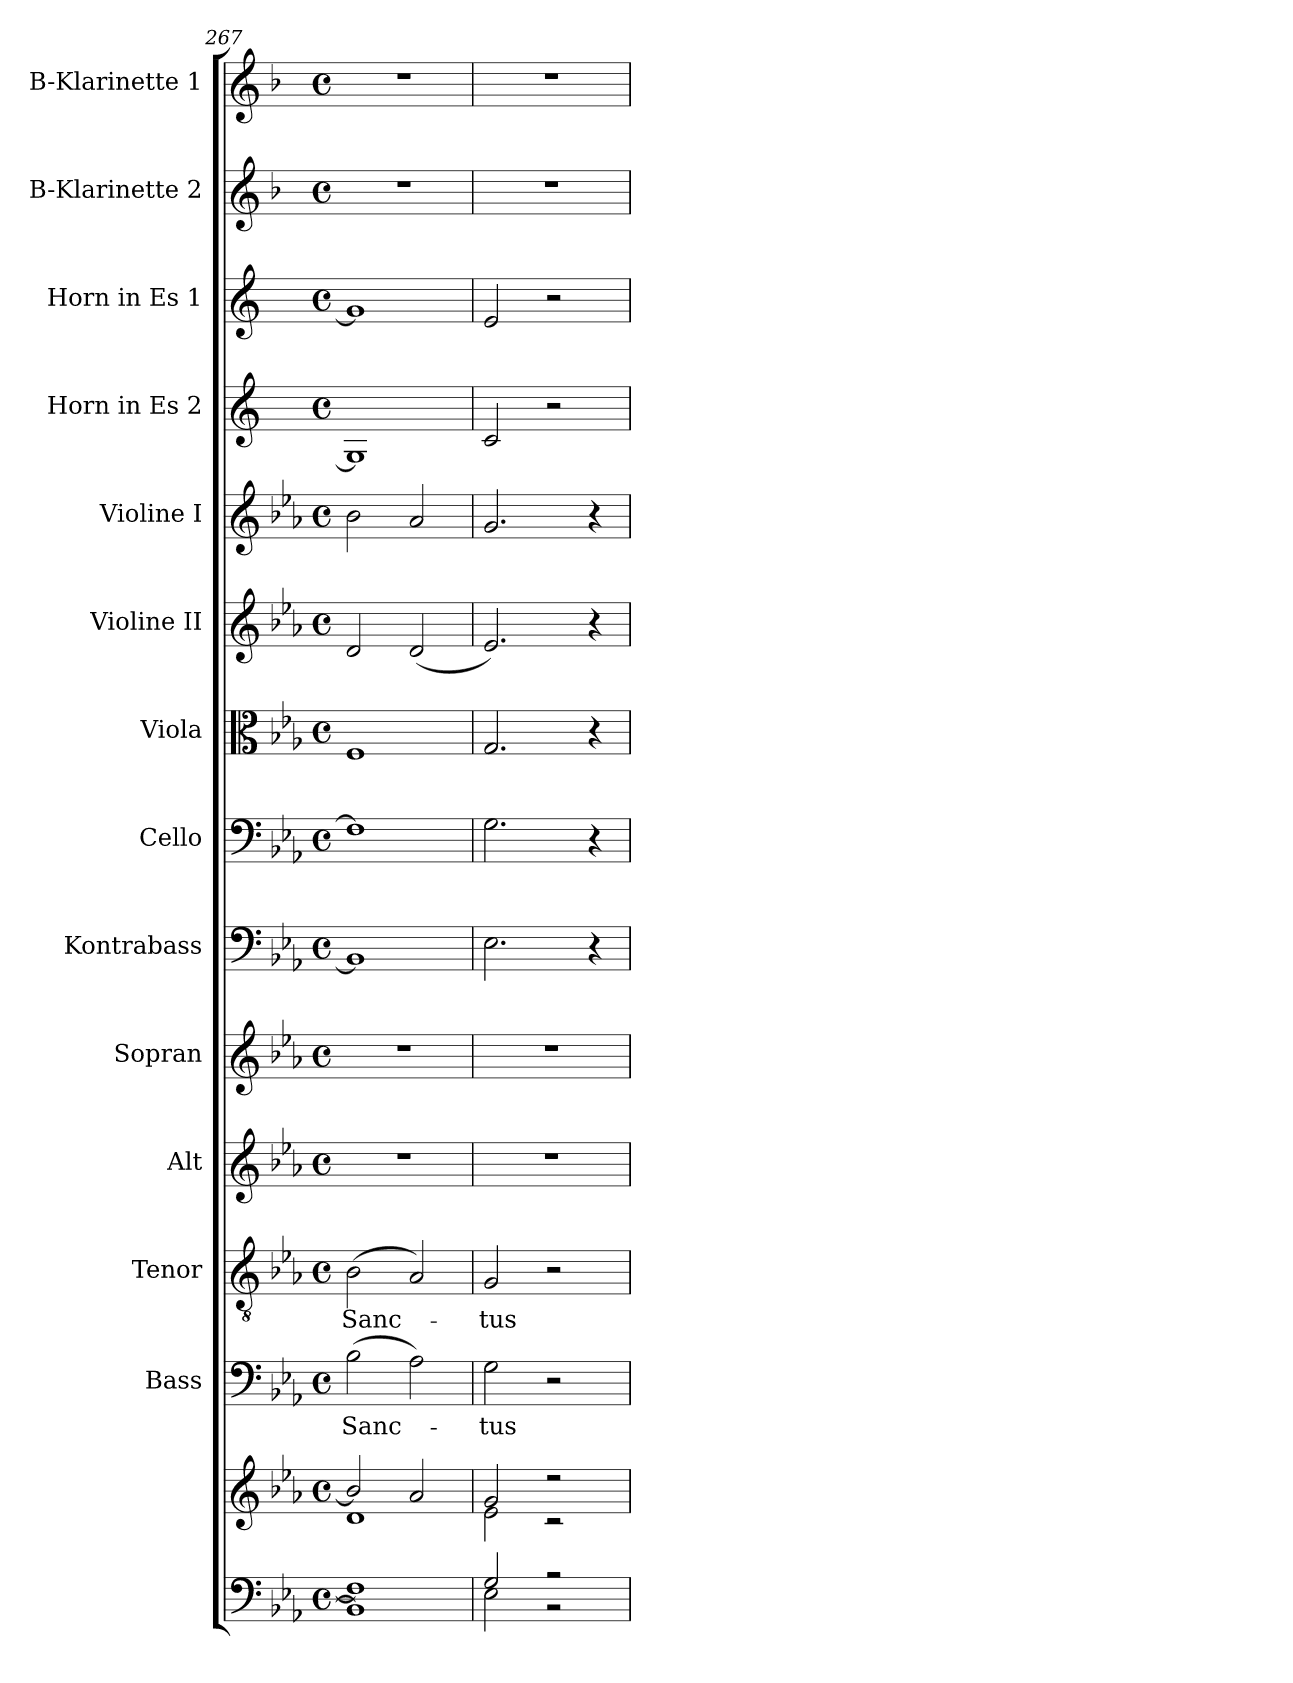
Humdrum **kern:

**kern	**kern	**kern	**text	**kern	**text	**kern	**kern	**kern	**kern	**kern	**kern	**kern	**kern	**kern	**kern	**kern
*part14	*part14	*part13	*part13	*part12	*part12	*part11	*part10	*part9	*part8	*part7	*part6	*part5	*part4	*part3	*part2	*part1
*staff15	*staff14	*staff13	*staff13	*staff12	*staff12	*staff11	*staff10	*staff9	*staff8	*staff7	*staff6	*staff5	*staff4	*staff3	*staff2	*staff1
*	*	*I"Bass	*	*I"Tenor	*	*I"Alt	*I"Sopran	*I"Kontrabass	*I"Cello	*I"Viola	*I"Violine II	*I"Violine I	*I"Horn in Es 2	*I"Horn in Es 1	*I"B-Klarinette 2	*I"B-Klarinette 1
*	*	*I'B.	*	*I'T.	*	*I'A.	*I'S.	*I'Kb.	*	*I'Vla.	*I'Vl. II	*I'Vl. I	*I'Hrn. 2	*I'Hrn. 1	*I'Kl. 2	*I'Kl. 1
*clefF4	*clefG2	*clefF4	*	*clefGv2	*	*clefG2	*clefG2	*clefF4	*clefF4	*clefC3	*clefG2	*clefG2	*clefG2	*clefG2	*clefG2	*clefG2
*	*	*	*	*	*	*	*	*ITrd7c12	*	*	*	*	*ITrd5c9	*ITrd5c9	*ITrd1c2	*ITrd1c2
*k[b-e-a-]	*k[b-e-a-]	*k[b-e-a-]	*	*k[b-e-a-]	*	*k[b-e-a-]	*k[b-e-a-]	*k[b-e-a-]	*k[b-e-a-]	*k[b-e-a-]	*k[b-e-a-]	*k[b-e-a-]	*k[b-e-a-]	*k[b-e-a-]	*k[b-e-a-]	*k[b-e-a-]
*E-:	*E-:	*E-:	*	*E-:	*	*E-:	*E-:	*E-:	*E-:	*E-:	*E-:	*E-:	*E-:	*E-:	*E-:	*E-:
*M4/4	*M4/4	*M4/4	*	*M4/4	*	*M4/4	*M4/4	*M4/4	*M4/4	*M4/4	*M4/4	*M4/4	*M4/4	*M4/4	*M4/4	*M4/4
*met(c)	*met(c)	*met(c)	*	*met(c)	*	*met(c)	*met(c)	*met(c)	*met(c)	*met(c)	*met(c)	*met(c)	*met(c)	*met(c)	*met(c)	*met(c)
=267	=267	=267	=267	=267	=267	=267	=267	=267	=267	=267	=267	=267	=267	=267	=267	=267
*^	*^	*	*	*	*	*	*	*	*	*	*	*	*	*	*	*
!	!	!	!	!	!LO:LY:b	!	!LO:LY:b	!	!	!	!	!	!	!	!	!	!	!
1F]	1BB-]	2b-/]	1d	(>2B-\	Sanc-	(>2B-\	Sanc-	1r	1r	1BBB-]	1F]	1F	2d/	2b-\	1BB-]	1B-]	1r	1r
.	.	2a-/	.	2A-\)	.	2A-/)	.	.	.	.	.	.	(<2d/	2a-/	.	.	.	.
=268	=268	=268	=268	=268	=268	=268	=268	=268	=268	=268	=268	=268	=268	=268	=268	=268	=268	=268
!	!	!	!	!	!LO:LY:b	!	!LO:LY:b	!	!	!	!	!	!	!	!	!	!	!
2G/	2E-\	2g/	2e-\	2G\	-tus	2G/	-tus	1r	1r	2.EE-\	2.G\	2.G/	2.e-/)	2.g/	2E-/	2G/	1r	1r
2r	2r	2r	2r	2r	.	2r	.	.	.	.	.	.	.	.	2r	2r	.	.
.	.	.	.	.	.	.	.	.	.	4r	4r	4r	4r	4r	.	.	.	.
*v	*v	*	*	*	*	*	*	*	*	*	*	*	*	*	*	*	*	*
*	*v	*v	*	*	*	*	*	*	*	*	*	*	*	*	*	*	*
=	=	=	=	=	=	=	=	=	=	=	=	=	=	=	=	=
*-	*-	*-	*-	*-	*-	*-	*-	*-	*-	*-	*-	*-	*-	*-	*-	*-
